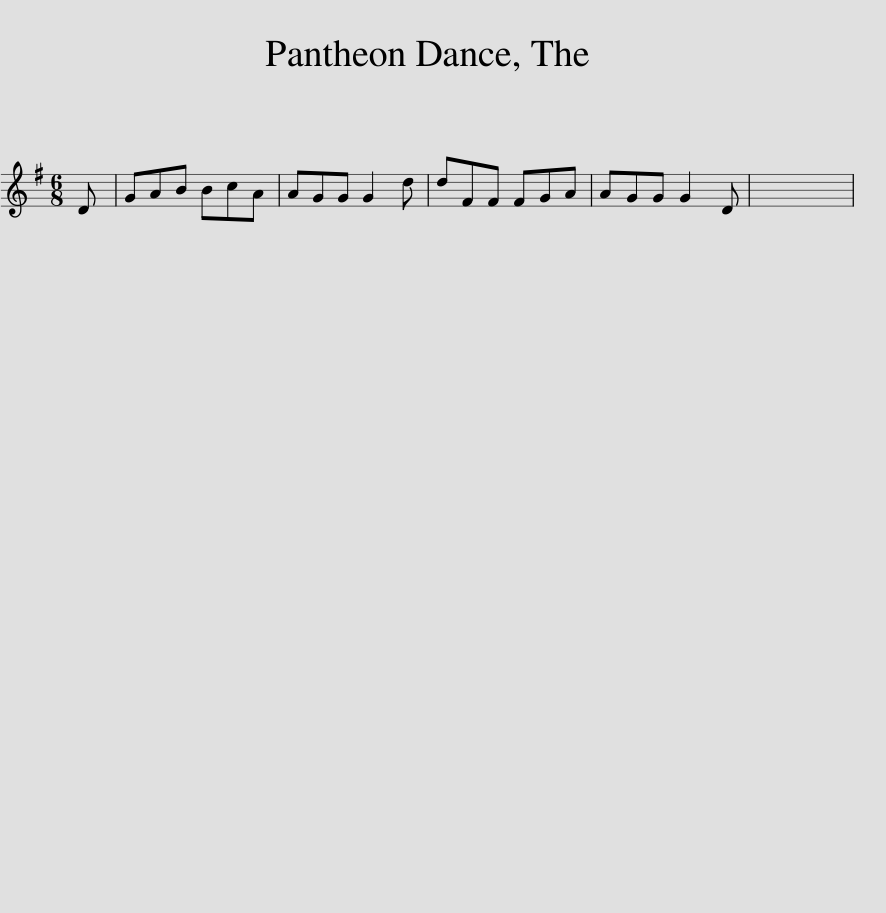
X:1
L:1/8
M:6/8
I:linebreak $
K:G
V:1 treble
V:1
 D | GAB BcA | AGG G2 d | dFF FGA | AGG G2 D | %5
 x6 | %6
